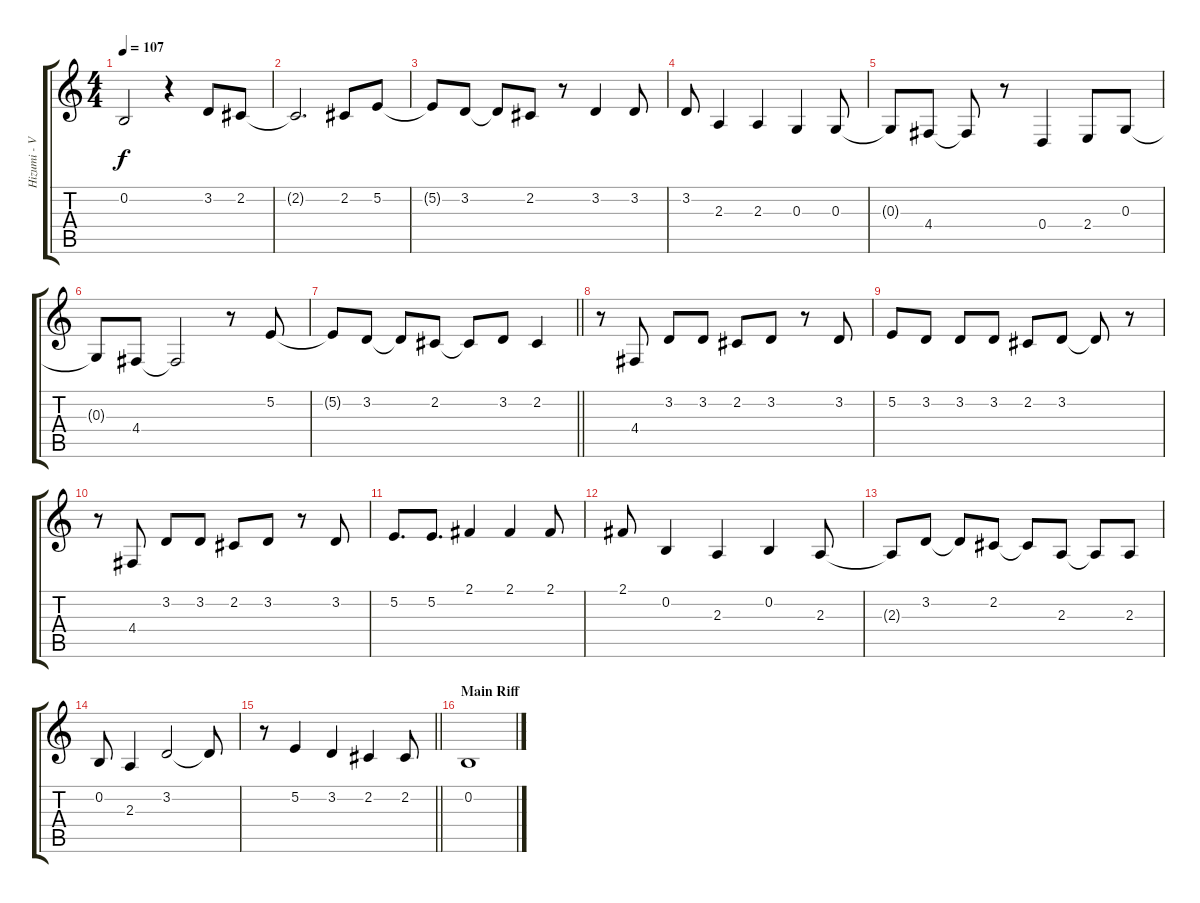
\track ("Hizumi - Vocals" "Hizumi - V") {instrument lead6voice}
\staff {score tabs}
\tuning (E4 B3 G3 D3 A2 E2) {hide}
\ts (4 4)
\tempo 107
\clef g2
\ks c
0.2{t}.2{dy f} r.4 3.2.8 2.2.8 |
2.2{t}.2{d} 2.2.8 5.2.8 |
5.2{t}.8 3.2.8 3.2{t}.8 2.2.8 r.8 3.2.4 3.2.8 |
3.2.8 2.3.4 2.3.4 0.3.4 0.3.8 |
0.3{t}.8 4.4.8 4.4{t}.8 r.8 0.4.4 2.4.8 0.3.8 |
0.3{t}.8 4.4.8 4.4{t}.2 r.8 5.2.8 |
\barLineRight lightlight
5.2{t}.8 3.2.8 3.2{t}.8 2.2.8 2.2{t}.8 3.2.8 2.2.4 |
\section ("" "")
r.8 4.4.8 3.2.8 3.2.8 2.2.8 3.2.8 r.8 3.2.8 |
5.2.8 3.2.8 3.2.8 3.2.8 2.2.8 3.2.8 3.2{t}.8 r.8 |
r.8 4.4.8 3.2.8 3.2.8 2.2.8 3.2.8 r.8 3.2.8 |
5.2.8{d} 5.2.8{d} 2.1.4 2.1.4 2.1.8 |
2.1.8 0.2.4 2.3.4 0.2.4 2.3.8 |
2.3{t}.8 3.2.8 3.2{t}.8 2.2.8 2.2{t}.8 2.3.8 2.3{t}.8 2.3.8 |
0.2.8 2.3.4 3.2.2 3.2{t}.8 |
\barLineRight lightlight
r.8 5.2.4 3.2.4 2.2.4 2.2.8 |
\section ("" "Main Riff")
0.2.1
